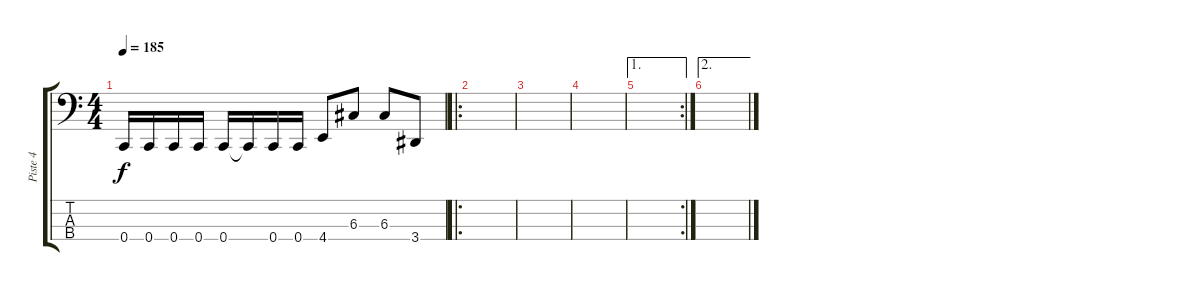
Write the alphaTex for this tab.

\track ("Piste 4" "Piste 4") {instrument electricbassfinger}
\staff {score tabs}
\tuning (F2 C2 G1 C1) {hide}
\ts (4 4)
\tempo 185
\clef f4
\ks c
0.4.16{dy f} 0.4.16 0.4.16 0.4.16 0.4.16 0.4{t}.16 0.4.16 0.4.16 4.4.8 6.3.8 6.3.8 3.4.8 |
\ro
|
|
|
\ae 1
\rc 2
|
\ae 2
